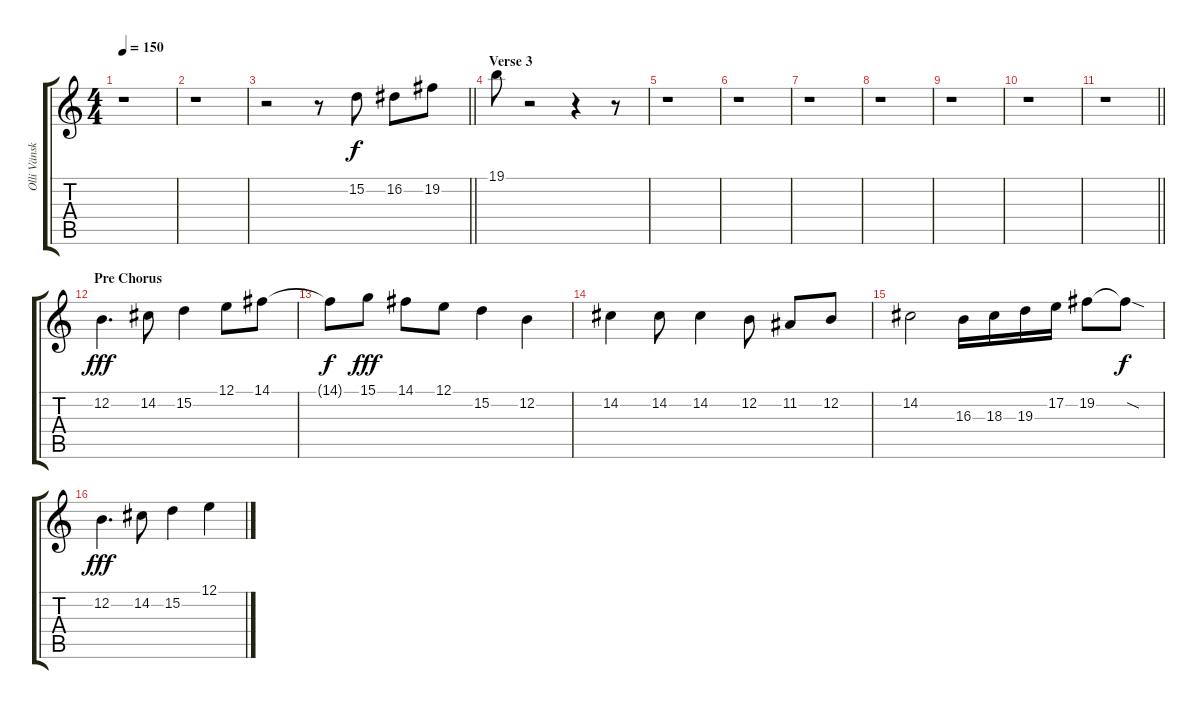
\track ("Olli Vänskä" "Olli Vänsk") {instrument violin}
\staff {score tabs}
\tuning (E4 B3 G3 D3 A2 E2) {hide}
\ts (4 4)
\tempo 150
\clef g2
\ks c
r.1{dy fff} |
r.1 |
\barLineRight lightlight
r.2 r.8 15.2.8{dy f} 16.2.8 19.2.8 |
\section ("" "Verse 3")
19.1.8 r.2 r.4 r.8 |
r.1 |
r.1 |
r.1 |
r.1 |
r.1 |
r.1 |
\barLineRight lightlight
r.1 |
\section ("" "Pre Chorus")
12.2.4{d dy fff} 14.2.8 15.2.4 12.1.8 14.1.8 |
14.1{t}.8{dy f} 15.1.8{dy fff} 14.1.8 12.1.8 15.2.4 12.2.4 |
14.2.4 14.2.8 14.2.4 12.2.8 11.2.8 12.2.8 |
14.2.2 16.3.16 18.3.16 19.3.16 17.2.16 19.2.8 19.2{sod t}.8{dy f} |
12.2.4{d dy fff} 14.2.8 15.2.4 12.1.4
